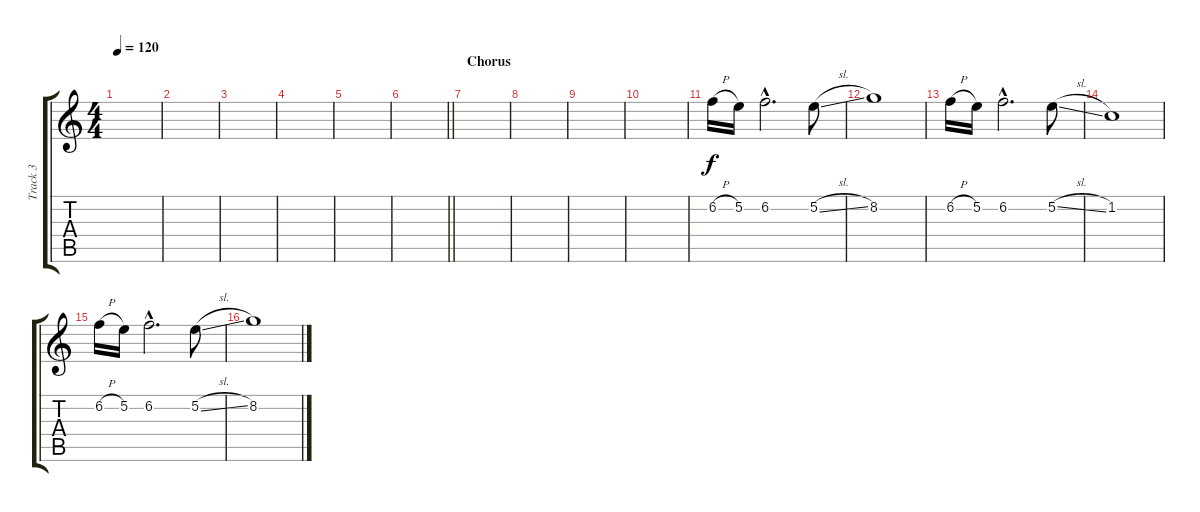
\track ("Track 3" "Track 3") {instrument electricguitarclean}
\staff {score tabs}
\tuning (E4 B3 G3 D3 A2 D2) {hide}
\ts (4 4)
\tempo 120
\clef g2
\ks c
|
|
|
|
|
\barLineRight lightlight
|
\section ("" "Chorus")
|
|
|
|
6.2{h}.16{dy f volume 13 balance 8 instrument electricguitarclean} 5.2.16 6.2{hac}.2{d} 5.2{sl}.8 |
8.2.1 |
6.2{h}.16 5.2.16 6.2{hac}.2{d} 5.2{sl}.8 |
1.2.1 |
6.2{h}.16 5.2.16 6.2{hac}.2{d} 5.2{sl}.8 |
8.2.1
